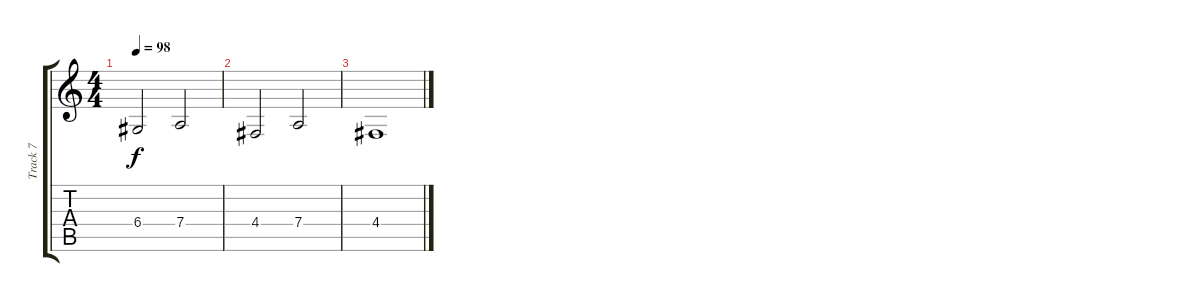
\track ("Track 7" "Track 7") {instrument fx6goblins}
\staff {score tabs}
\tuning (E4 B3 G3 D3 A2 E2) {hide}
\ts (4 4)
\tempo 98
\clef g2
\ks c
6.4.2{dy f} 7.4.2 |
4.4.2 7.4.2 |
4.4.1
